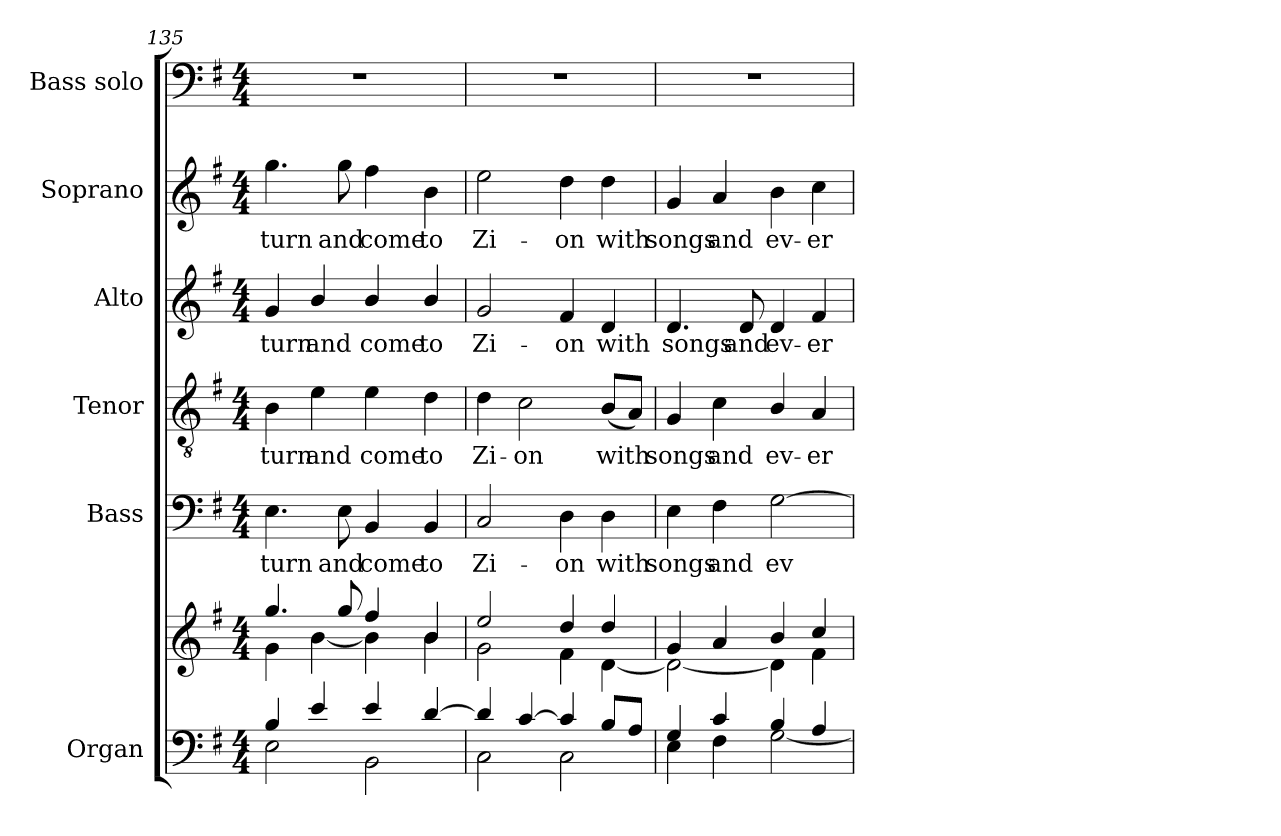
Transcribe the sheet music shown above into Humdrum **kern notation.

**kern	**kern	**kern	**text	**kern	**text	**kern	**text	**kern	**text	**kern
*part6	*part6	*part5	*part5	*part4	*part4	*part3	*part3	*part2	*part2	*part1
*staff7	*staff6	*staff5	*staff5	*staff4	*staff4	*staff3	*staff3	*staff2	*staff2	*staff1
*I"Organ	*	*I"Bass	*	*I"Tenor	*	*I"Alto	*	*I"Soprano	*	*I"Bass solo
*	*	*I'B	*	*I'T	*	*I'A	*	*I'S	*	*I'B
*clefF4	*clefG2	*clefF4	*	*clefGv2	*	*clefG2	*	*clefG2	*	*clefF4
*k[f#]	*k[f#]	*k[f#]	*	*k[f#]	*	*k[f#]	*	*k[f#]	*	*k[f#]
*G:	*G:	*G:	*	*G:	*	*G:	*	*G:	*	*G:
*M4/4	*M4/4	*M4/4	*	*M4/4	*	*M4/4	*	*M4/4	*	*M4/4
=135	=135	=135	=135	=135	=135	=135	=135	=135	=135	=135
*^	*^	*	*	*	*	*	*	*	*	*
!	!	!	!	!	!LO:LY:b	!	!LO:LY:b	!	!LO:LY:b	!	!LO:LY:b	!
4B/	2E\	4.gg/	4g\	4.E	-turn	4B	-turn	4g	-turn	4.gg	-turn	1r
!	!	!	!	!	!	!	!LO:LY:b	!	!LO:LY:b	!	!	!
4e/	.	.	[4b\	.	.	4e	and	4b/	and	.	.	.
!	!	!	!	!	!LO:LY:b	!	!	!	!	!	!LO:LY:b	!
.	.	8gg/	.	8E	and	.	.	.	.	8gg	and	.
!	!	!	!	!	!LO:LY:b	!	!LO:LY:b	!	!LO:LY:b	!	!LO:LY:b	!
4e/	2BB\	4ff#/	4b\]	4BB	come	4e	come	4b/	come	4ff#	come	.
!	!	!	!	!	!LO:LY:b	!	!LO:LY:b	!	!LO:LY:b	!	!LO:LY:b	!
[4d/	.	4b/	4b\	4BB	to	4d	to	4b/	to	4b	to	.
=136	=136	=136	=136	=136	=136	=136	=136	=136	=136	=136	=136	=136
!	!	!	!	!	!LO:LY:b	!	!LO:LY:b	!	!LO:LY:b	!	!LO:LY:b	!
4d/]	2C\	2ee/	2g\	2C	Zi-	4d	Zi-	2g	Zi-	2ee	Zi-	1r
!	!	!	!	!	!	!	!LO:LY:b	!	!	!	!	!
[4c/	.	.	.	.	.	2c	-on	.	.	.	.	.
!	!	!	!	!	!LO:LY:b	!	!	!	!LO:LY:b	!	!LO:LY:b	!
4c/]	2C\	4dd/	4f#\	4D	-on	.	.	4f#	-on	4dd	-on	.
!	!	!	!	!	!LO:LY:b	!	!LO:LY:b	!	!LO:LY:b	!	!LO:LY:b	!
8B/L	.	4dd/	[4d\	4D	with	(<8BL	with	4d	with	4dd	with	.
8A/J	.	.	.	.	.	8AJ)	.	.	.	.	.	.
=137	=137	=137	=137	=137	=137	=137	=137	=137	=137	=137	=137	=137
!	!	!	!	!	!LO:LY:b	!	!LO:LY:b	!	!LO:LY:b	!	!LO:LY:b	!
4G/	4E\	4g/	2d\_	4E	songs	4G	songs	4.d	songs	4g	songs	1r
!	!	!	!	!	!LO:LY:b	!	!LO:LY:b	!	!	!	!LO:LY:b	!
4c/	4F#\	4a/	.	4F#	and	4c	and	.	.	4a	and	.
!	!	!	!	!	!	!	!	!	!LO:LY:b	!	!	!
.	.	.	.	.	.	.	.	8d	and	.	.	.
!	!	!	!	!	!LO:LY:b	!	!LO:LY:b	!	!LO:LY:b	!	!LO:LY:b	!
4B/	[2G\	4b/	4d\]	[2G	ev-	4B/	ev-	4d	ev-	4b	ev-	.
!	!	!	!	!	!	!	!LO:LY:b	!	!LO:LY:b	!	!LO:LY:b	!
4A/	.	4cc/	4f#\	.	.	4A	-er-	4f#	-er-	4cc	-er-	.
*v	*v	*	*	*	*	*	*	*	*	*	*	*
*	*v	*v	*	*	*	*	*	*	*	*	*
=	=	=	=	=	=	=	=	=	=	=
*-	*-	*-	*-	*-	*-	*-	*-	*-	*-	*-
